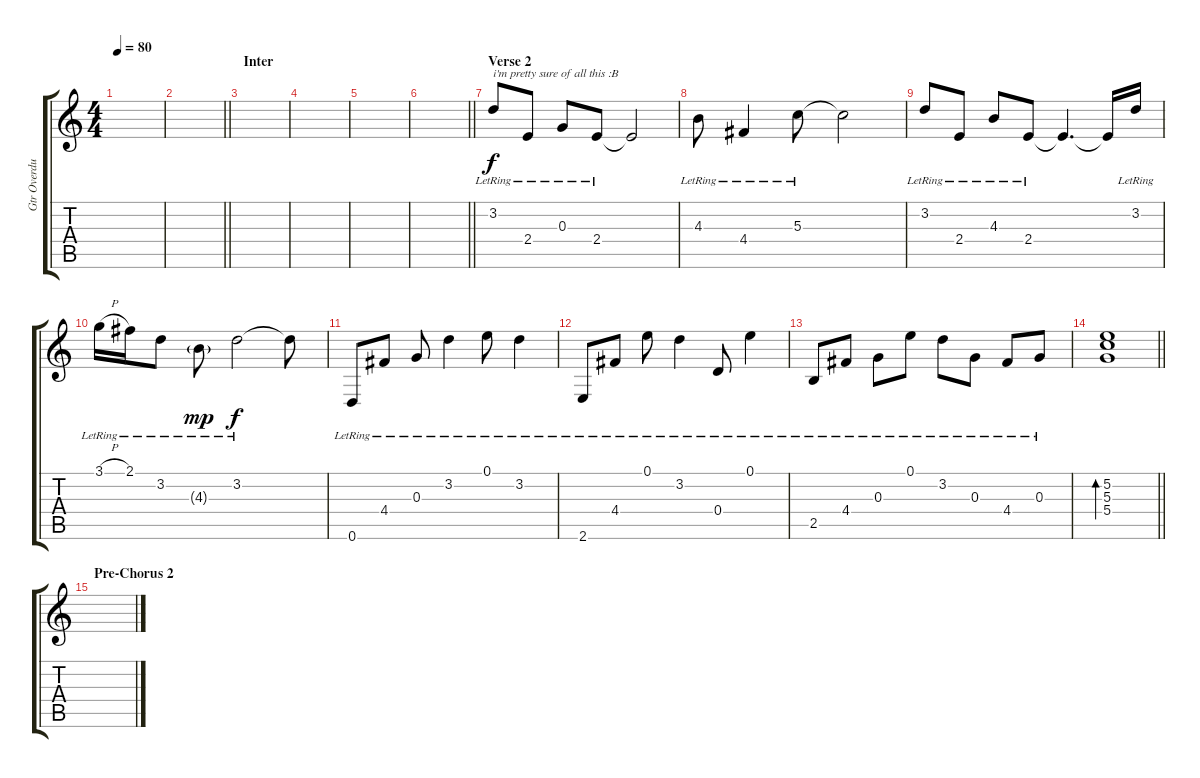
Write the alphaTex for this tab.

\track ("Gtr Overdubbed" "Gtr Overdu") {instrument distortionguitar}
\staff {score tabs}
\tuning (E4 B3 G3 D3 A2 D2) {hide}
\ts (4 4)
\tempo 80
\clef g2
\ks c
|
\barLineRight lightlight
|
\section ("" "Inter")
|
|
|
\barLineRight lightlight
|
\section ("" "Verse 2")
3.2{lr}.8{txt "i'm pretty sure of all this :B" volume 7 instrument acousticguitarsteel} 2.4{lr}.8 0.3{lr}.8 2.4{lr}.8 2.4{t}.2 |
4.3{lr}.8 4.4{lr}.4 5.3{lr}.8 5.3{t}.2 |
3.2{lr}.8 2.4{lr}.8 4.3{lr}.8 2.4{lr}.8 2.4{t}.4{d} 2.4{t}.16 3.2{lr}.16 |
3.1{h lr}.16 2.1{lr}.16 3.2{lr}.8 4.3{g lr}.8{dy mp} 3.2{lr}.2{dy f} 3.2{t}.8 |
0.6{lr}.8 4.4{lr}.8 0.3{lr}.8 3.2{lr}.4 0.1{lr}.8 3.2{lr}.4 |
2.6{lr}.8 4.4{lr}.8 0.1{lr}.8 3.2{lr}.4 0.4{lr}.8 0.1{lr}.4 |
2.5{lr}.8 4.4{lr}.8 0.3{lr}.8 0.1{lr}.8 3.2{lr}.8 0.3{lr}.8 4.4{lr}.8 0.3{lr}.8 |
\barLineRight lightlight
(5.2 5.3 5.4).1{bd 120} |
\section ("" "Pre-Chorus 2")
